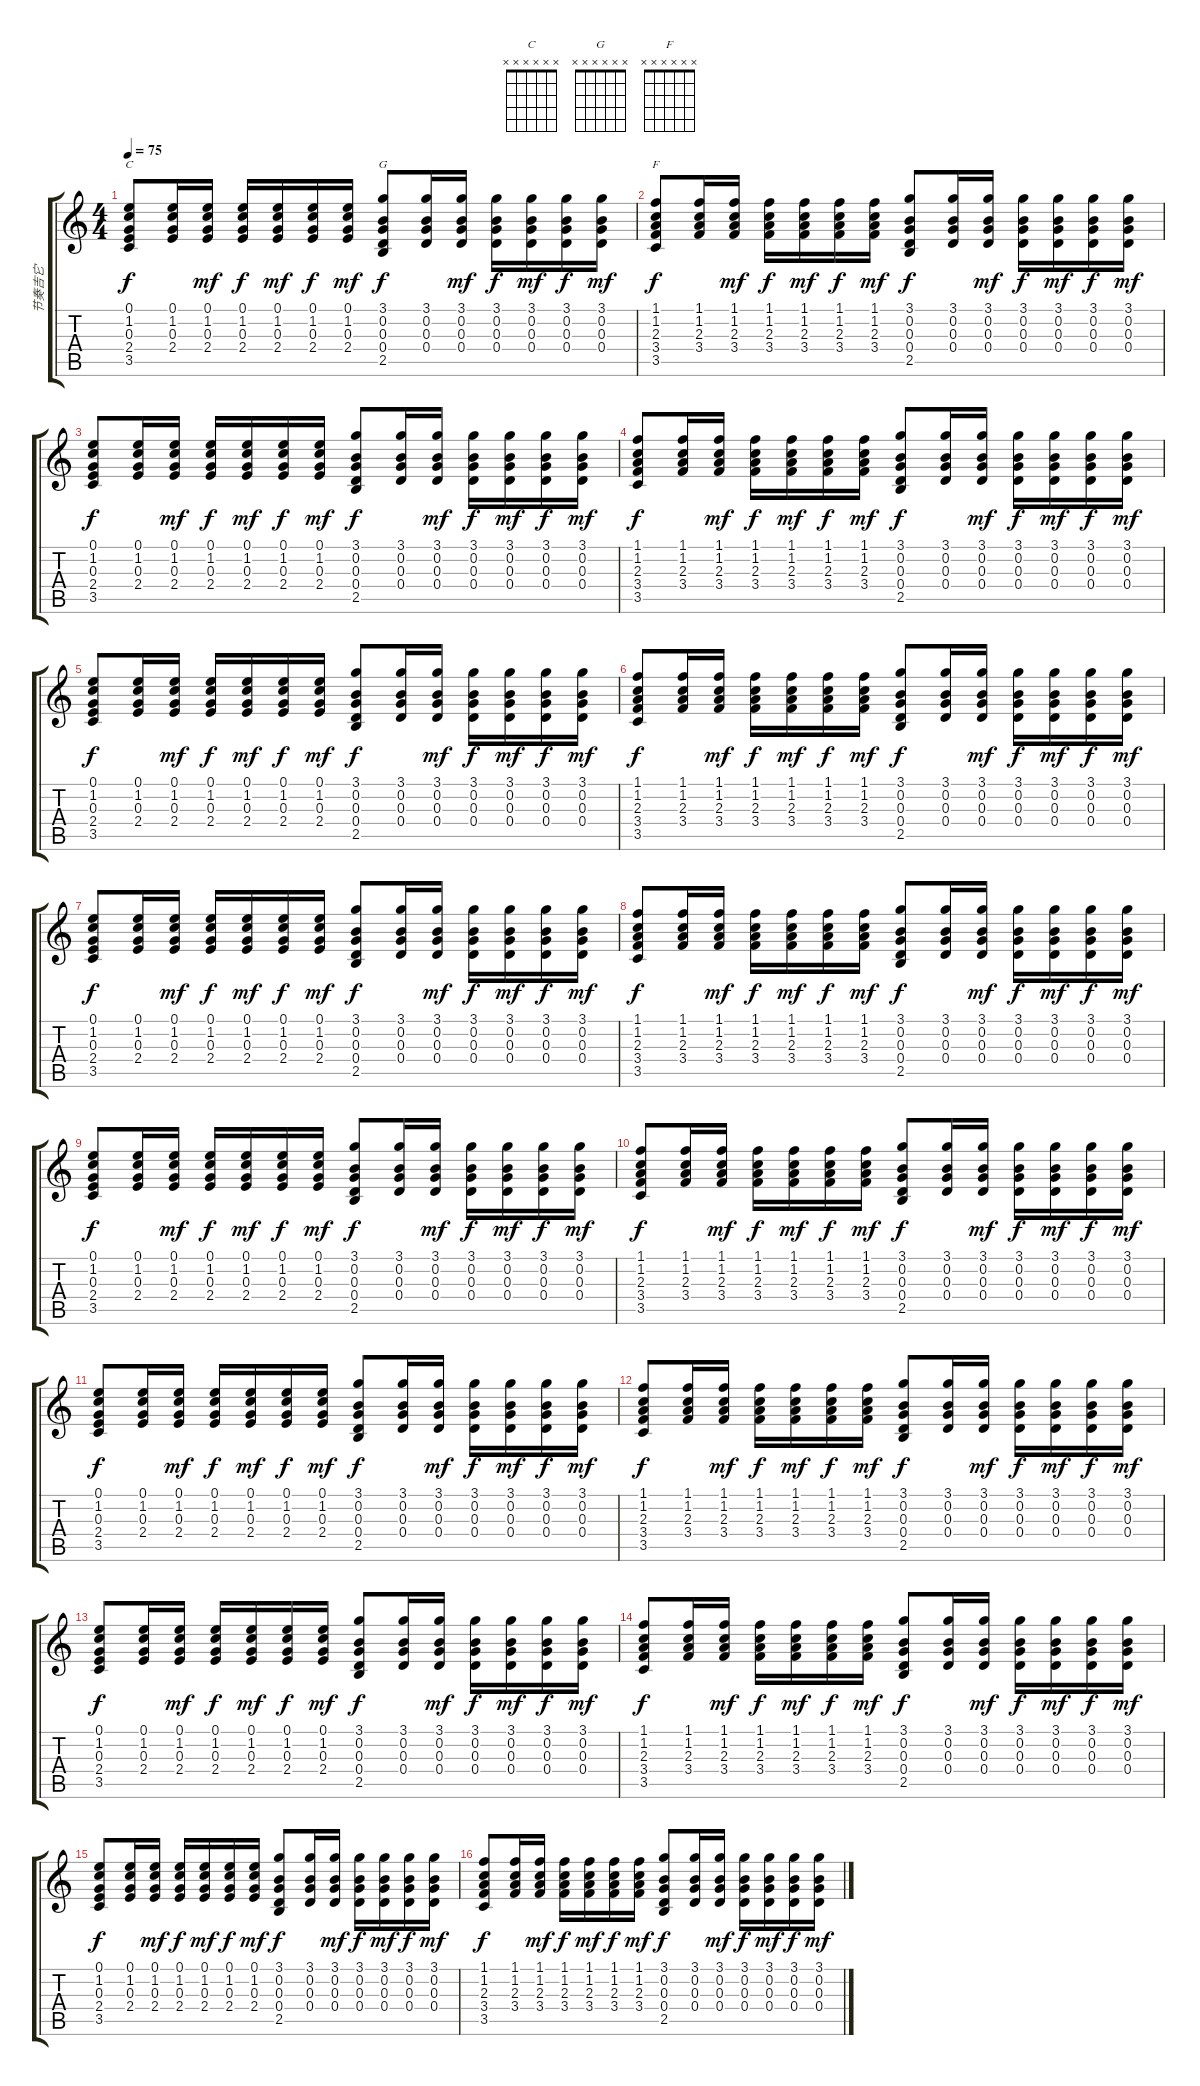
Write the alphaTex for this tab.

\track ("节奏吉它" "节奏吉它") {instrument acousticguitarsteel}
\staff {score tabs}
\tuning (E4 B3 G3 D3 A2 E2) {hide}
\chord ("C" x x x x x x)
\chord ("G" x x x x x x)
\chord ("F" x x x x x x)
\ts (4 4)
\tempo 75
\clef g2
\ks c
(0.1 1.2 0.3 2.4 3.5).8{ch "C" dy f} (0.1 1.2 0.3 2.4).16 (0.1 1.2 0.3 2.4).16{dy mf} (0.1 1.2 0.3 2.4).16{dy f} (0.1 1.2 0.3 2.4).16{dy mf} (0.1 1.2 0.3 2.4).16{dy f} (0.1 1.2 0.3 2.4).16{dy mf} (3.1 0.2 0.3 0.4 2.5).8{ch "G" dy f} (3.1 0.2 0.3 0.4).16 (3.1 0.2 0.3 0.4).16{dy mf} (3.1 0.2 0.3 0.4).16{dy f} (3.1 0.2 0.3 0.4).16{dy mf} (3.1 0.2 0.3 0.4).16{dy f} (3.1 0.2 0.3 0.4).16{dy mf} |
(1.1 1.2 2.3 3.4 3.5).8{ch "F" dy f} (1.1 1.2 2.3 3.4).16 (1.1 1.2 2.3 3.4).16{dy mf} (1.1 1.2 2.3 3.4).16{dy f} (1.1 1.2 2.3 3.4).16{dy mf} (1.1 1.2 2.3 3.4).16{dy f} (1.1 1.2 2.3 3.4).16{dy mf} (3.1 0.2 0.3 0.4 2.5).8{dy f} (3.1 0.2 0.3 0.4).16 (3.1 0.2 0.3 0.4).16{dy mf} (3.1 0.2 0.3 0.4).16{dy f} (3.1 0.2 0.3 0.4).16{dy mf} (3.1 0.2 0.3 0.4).16{dy f} (3.1 0.2 0.3 0.4).16{dy mf} |
(0.1 1.2 0.3 2.4 3.5).8{dy f} (0.1 1.2 0.3 2.4).16 (0.1 1.2 0.3 2.4).16{dy mf} (0.1 1.2 0.3 2.4).16{dy f} (0.1 1.2 0.3 2.4).16{dy mf} (0.1 1.2 0.3 2.4).16{dy f} (0.1 1.2 0.3 2.4).16{dy mf} (3.1 0.2 0.3 0.4 2.5).8{dy f} (3.1 0.2 0.3 0.4).16 (3.1 0.2 0.3 0.4).16{dy mf} (3.1 0.2 0.3 0.4).16{dy f} (3.1 0.2 0.3 0.4).16{dy mf} (3.1 0.2 0.3 0.4).16{dy f} (3.1 0.2 0.3 0.4).16{dy mf} |
(1.1 1.2 2.3 3.4 3.5).8{dy f} (1.1 1.2 2.3 3.4).16 (1.1 1.2 2.3 3.4).16{dy mf} (1.1 1.2 2.3 3.4).16{dy f} (1.1 1.2 2.3 3.4).16{dy mf} (1.1 1.2 2.3 3.4).16{dy f} (1.1 1.2 2.3 3.4).16{dy mf} (3.1 0.2 0.3 0.4 2.5).8{dy f} (3.1 0.2 0.3 0.4).16 (3.1 0.2 0.3 0.4).16{dy mf} (3.1 0.2 0.3 0.4).16{dy f} (3.1 0.2 0.3 0.4).16{dy mf} (3.1 0.2 0.3 0.4).16{dy f} (3.1 0.2 0.3 0.4).16{dy mf} |
(0.1 1.2 0.3 2.4 3.5).8{dy f} (0.1 1.2 0.3 2.4).16 (0.1 1.2 0.3 2.4).16{dy mf} (0.1 1.2 0.3 2.4).16{dy f} (0.1 1.2 0.3 2.4).16{dy mf} (0.1 1.2 0.3 2.4).16{dy f} (0.1 1.2 0.3 2.4).16{dy mf} (3.1 0.2 0.3 0.4 2.5).8{dy f} (3.1 0.2 0.3 0.4).16 (3.1 0.2 0.3 0.4).16{dy mf} (3.1 0.2 0.3 0.4).16{dy f} (3.1 0.2 0.3 0.4).16{dy mf} (3.1 0.2 0.3 0.4).16{dy f} (3.1 0.2 0.3 0.4).16{dy mf} |
(1.1 1.2 2.3 3.4 3.5).8{dy f} (1.1 1.2 2.3 3.4).16 (1.1 1.2 2.3 3.4).16{dy mf} (1.1 1.2 2.3 3.4).16{dy f} (1.1 1.2 2.3 3.4).16{dy mf} (1.1 1.2 2.3 3.4).16{dy f} (1.1 1.2 2.3 3.4).16{dy mf} (3.1 0.2 0.3 0.4 2.5).8{dy f} (3.1 0.2 0.3 0.4).16 (3.1 0.2 0.3 0.4).16{dy mf} (3.1 0.2 0.3 0.4).16{dy f} (3.1 0.2 0.3 0.4).16{dy mf} (3.1 0.2 0.3 0.4).16{dy f} (3.1 0.2 0.3 0.4).16{dy mf} |
(0.1 1.2 0.3 2.4 3.5).8{dy f} (0.1 1.2 0.3 2.4).16 (0.1 1.2 0.3 2.4).16{dy mf} (0.1 1.2 0.3 2.4).16{dy f} (0.1 1.2 0.3 2.4).16{dy mf} (0.1 1.2 0.3 2.4).16{dy f} (0.1 1.2 0.3 2.4).16{dy mf} (3.1 0.2 0.3 0.4 2.5).8{dy f} (3.1 0.2 0.3 0.4).16 (3.1 0.2 0.3 0.4).16{dy mf} (3.1 0.2 0.3 0.4).16{dy f} (3.1 0.2 0.3 0.4).16{dy mf} (3.1 0.2 0.3 0.4).16{dy f} (3.1 0.2 0.3 0.4).16{dy mf} |
(1.1 1.2 2.3 3.4 3.5).8{dy f} (1.1 1.2 2.3 3.4).16 (1.1 1.2 2.3 3.4).16{dy mf} (1.1 1.2 2.3 3.4).16{dy f} (1.1 1.2 2.3 3.4).16{dy mf} (1.1 1.2 2.3 3.4).16{dy f} (1.1 1.2 2.3 3.4).16{dy mf} (3.1 0.2 0.3 0.4 2.5).8{dy f} (3.1 0.2 0.3 0.4).16 (3.1 0.2 0.3 0.4).16{dy mf} (3.1 0.2 0.3 0.4).16{dy f} (3.1 0.2 0.3 0.4).16{dy mf} (3.1 0.2 0.3 0.4).16{dy f} (3.1 0.2 0.3 0.4).16{dy mf} |
(0.1 1.2 0.3 2.4 3.5).8{dy f} (0.1 1.2 0.3 2.4).16 (0.1 1.2 0.3 2.4).16{dy mf} (0.1 1.2 0.3 2.4).16{dy f} (0.1 1.2 0.3 2.4).16{dy mf} (0.1 1.2 0.3 2.4).16{dy f} (0.1 1.2 0.3 2.4).16{dy mf} (3.1 0.2 0.3 0.4 2.5).8{dy f} (3.1 0.2 0.3 0.4).16 (3.1 0.2 0.3 0.4).16{dy mf} (3.1 0.2 0.3 0.4).16{dy f} (3.1 0.2 0.3 0.4).16{dy mf} (3.1 0.2 0.3 0.4).16{dy f} (3.1 0.2 0.3 0.4).16{dy mf} |
(1.1 1.2 2.3 3.4 3.5).8{dy f} (1.1 1.2 2.3 3.4).16 (1.1 1.2 2.3 3.4).16{dy mf} (1.1 1.2 2.3 3.4).16{dy f} (1.1 1.2 2.3 3.4).16{dy mf} (1.1 1.2 2.3 3.4).16{dy f} (1.1 1.2 2.3 3.4).16{dy mf} (3.1 0.2 0.3 0.4 2.5).8{dy f} (3.1 0.2 0.3 0.4).16 (3.1 0.2 0.3 0.4).16{dy mf} (3.1 0.2 0.3 0.4).16{dy f} (3.1 0.2 0.3 0.4).16{dy mf} (3.1 0.2 0.3 0.4).16{dy f} (3.1 0.2 0.3 0.4).16{dy mf} |
(0.1 1.2 0.3 2.4 3.5).8{dy f} (0.1 1.2 0.3 2.4).16 (0.1 1.2 0.3 2.4).16{dy mf} (0.1 1.2 0.3 2.4).16{dy f} (0.1 1.2 0.3 2.4).16{dy mf} (0.1 1.2 0.3 2.4).16{dy f} (0.1 1.2 0.3 2.4).16{dy mf} (3.1 0.2 0.3 0.4 2.5).8{dy f} (3.1 0.2 0.3 0.4).16 (3.1 0.2 0.3 0.4).16{dy mf} (3.1 0.2 0.3 0.4).16{dy f} (3.1 0.2 0.3 0.4).16{dy mf} (3.1 0.2 0.3 0.4).16{dy f} (3.1 0.2 0.3 0.4).16{dy mf} |
(1.1 1.2 2.3 3.4 3.5).8{dy f} (1.1 1.2 2.3 3.4).16 (1.1 1.2 2.3 3.4).16{dy mf} (1.1 1.2 2.3 3.4).16{dy f} (1.1 1.2 2.3 3.4).16{dy mf} (1.1 1.2 2.3 3.4).16{dy f} (1.1 1.2 2.3 3.4).16{dy mf} (3.1 0.2 0.3 0.4 2.5).8{dy f} (3.1 0.2 0.3 0.4).16 (3.1 0.2 0.3 0.4).16{dy mf} (3.1 0.2 0.3 0.4).16{dy f} (3.1 0.2 0.3 0.4).16{dy mf} (3.1 0.2 0.3 0.4).16{dy f} (3.1 0.2 0.3 0.4).16{dy mf} |
(0.1 1.2 0.3 2.4 3.5).8{dy f} (0.1 1.2 0.3 2.4).16 (0.1 1.2 0.3 2.4).16{dy mf} (0.1 1.2 0.3 2.4).16{dy f} (0.1 1.2 0.3 2.4).16{dy mf} (0.1 1.2 0.3 2.4).16{dy f} (0.1 1.2 0.3 2.4).16{dy mf} (3.1 0.2 0.3 0.4 2.5).8{dy f} (3.1 0.2 0.3 0.4).16 (3.1 0.2 0.3 0.4).16{dy mf} (3.1 0.2 0.3 0.4).16{dy f} (3.1 0.2 0.3 0.4).16{dy mf} (3.1 0.2 0.3 0.4).16{dy f} (3.1 0.2 0.3 0.4).16{dy mf} |
(1.1 1.2 2.3 3.4 3.5).8{dy f} (1.1 1.2 2.3 3.4).16 (1.1 1.2 2.3 3.4).16{dy mf} (1.1 1.2 2.3 3.4).16{dy f} (1.1 1.2 2.3 3.4).16{dy mf} (1.1 1.2 2.3 3.4).16{dy f} (1.1 1.2 2.3 3.4).16{dy mf} (3.1 0.2 0.3 0.4 2.5).8{dy f} (3.1 0.2 0.3 0.4).16 (3.1 0.2 0.3 0.4).16{dy mf} (3.1 0.2 0.3 0.4).16{dy f} (3.1 0.2 0.3 0.4).16{dy mf} (3.1 0.2 0.3 0.4).16{dy f} (3.1 0.2 0.3 0.4).16{dy mf} |
(0.1 1.2 0.3 2.4 3.5).8{dy f} (0.1 1.2 0.3 2.4).16 (0.1 1.2 0.3 2.4).16{dy mf} (0.1 1.2 0.3 2.4).16{dy f} (0.1 1.2 0.3 2.4).16{dy mf} (0.1 1.2 0.3 2.4).16{dy f} (0.1 1.2 0.3 2.4).16{dy mf} (3.1 0.2 0.3 0.4 2.5).8{dy f} (3.1 0.2 0.3 0.4).16 (3.1 0.2 0.3 0.4).16{dy mf} (3.1 0.2 0.3 0.4).16{dy f} (3.1 0.2 0.3 0.4).16{dy mf} (3.1 0.2 0.3 0.4).16{dy f} (3.1 0.2 0.3 0.4).16{dy mf} |
(1.1 1.2 2.3 3.4 3.5).8{dy f} (1.1 1.2 2.3 3.4).16 (1.1 1.2 2.3 3.4).16{dy mf} (1.1 1.2 2.3 3.4).16{dy f} (1.1 1.2 2.3 3.4).16{dy mf} (1.1 1.2 2.3 3.4).16{dy f} (1.1 1.2 2.3 3.4).16{dy mf} (3.1 0.2 0.3 0.4 2.5).8{dy f} (3.1 0.2 0.3 0.4).16 (3.1 0.2 0.3 0.4).16{dy mf} (3.1 0.2 0.3 0.4).16{dy f} (3.1 0.2 0.3 0.4).16{dy mf} (3.1 0.2 0.3 0.4).16{dy f} (3.1 0.2 0.3 0.4).16{dy mf}
